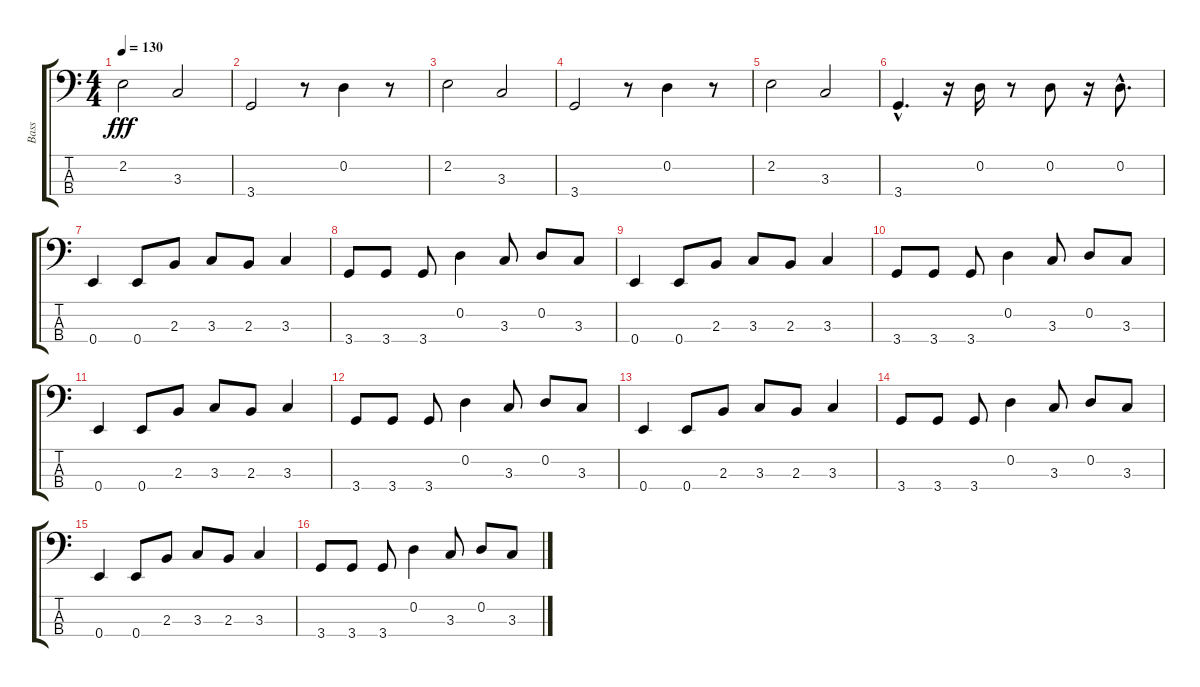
\track ("Bass" "Bass") {instrument electricbassfinger}
\staff {score tabs}
\tuning (G2 D2 A1 E1) {hide}
\ts (4 4)
\tempo 130
\clef f4
\ks c
2.2.2{dy fff} 3.3.2 |
3.4.2 r.8 0.2.4 r.8 |
2.2.2 3.3.2 |
3.4.2 r.8 0.2.4 r.8 |
2.2.2 3.3.2 |
3.4{hac}.4{d} r.16 0.2.16 r.8 0.2.8 r.16 0.2{hac}.8{d} |
0.4.4 0.4.8 2.3.8 3.3.8 2.3.8 3.3.4 |
3.4.8 3.4.8 3.4.8 0.2.4 3.3.8 0.2.8 3.3.8 |
0.4.4 0.4.8 2.3.8 3.3.8 2.3.8 3.3.4 |
3.4.8 3.4.8 3.4.8 0.2.4 3.3.8 0.2.8 3.3.8 |
0.4.4 0.4.8 2.3.8 3.3.8 2.3.8 3.3.4 |
3.4.8 3.4.8 3.4.8 0.2.4 3.3.8 0.2.8 3.3.8 |
0.4.4 0.4.8 2.3.8 3.3.8 2.3.8 3.3.4 |
3.4.8 3.4.8 3.4.8 0.2.4 3.3.8 0.2.8 3.3.8 |
0.4.4 0.4.8 2.3.8 3.3.8 2.3.8 3.3.4 |
3.4.8 3.4.8 3.4.8 0.2.4 3.3.8 0.2.8 3.3.8
